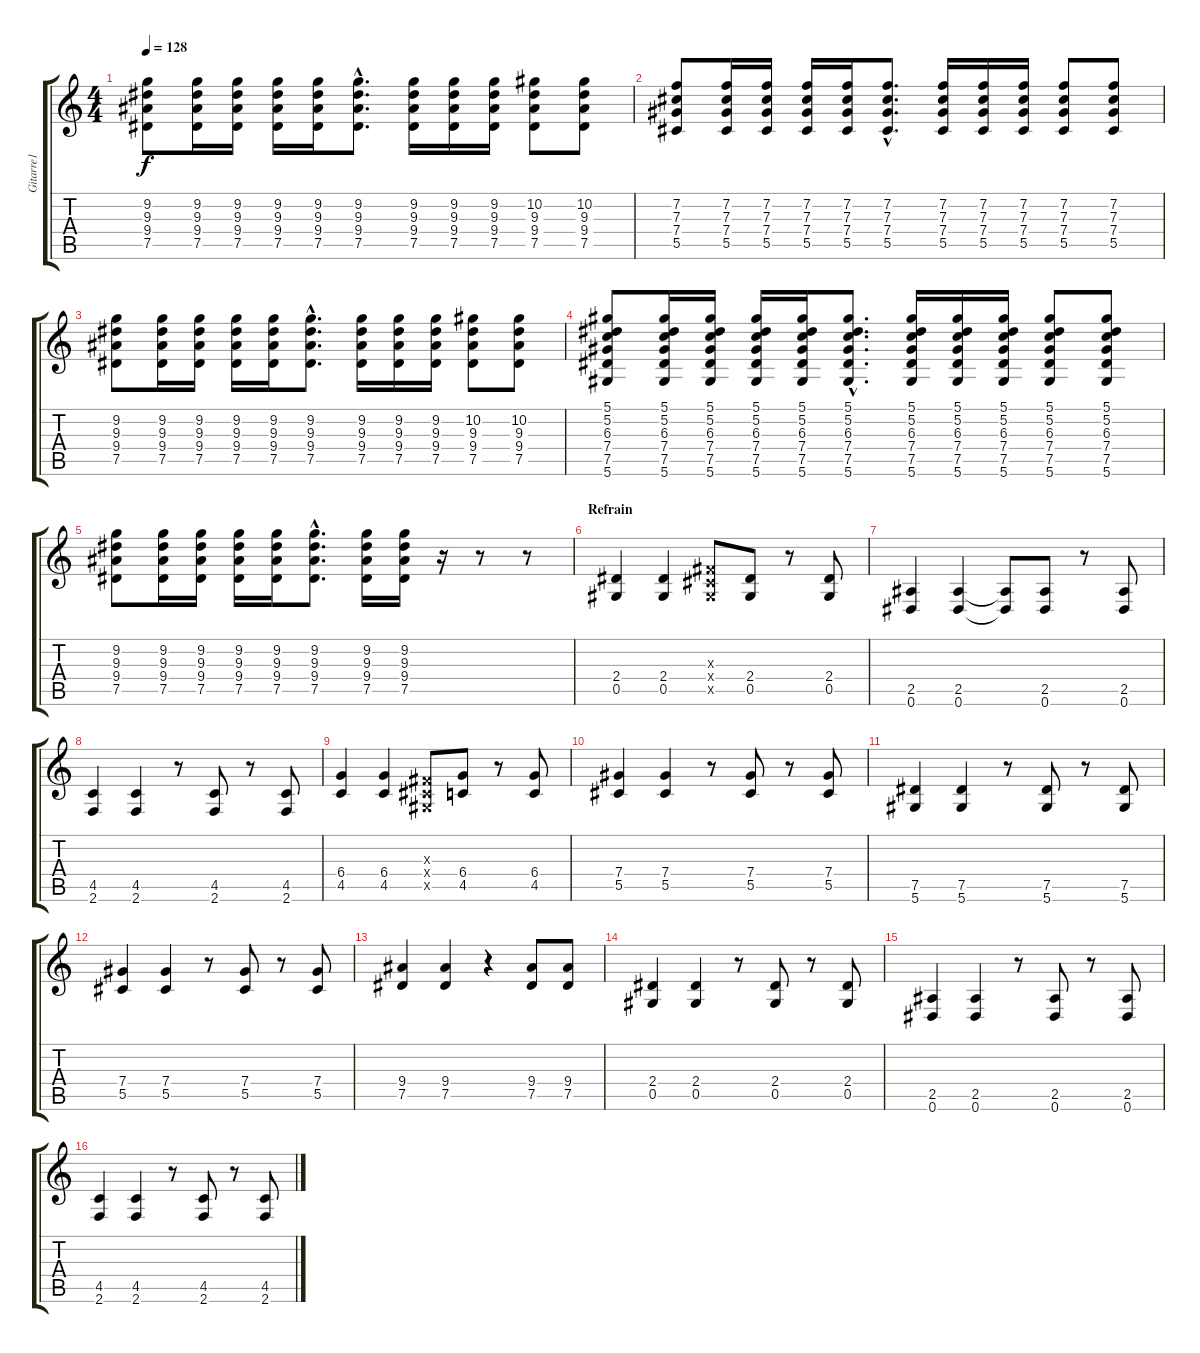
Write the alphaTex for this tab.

\track ("Gitarre1" "Gitarre1") {instrument acousticguitarnylon}
\staff {score tabs}
\tuning (Eb4 Bb3 Gb3 Db3 Ab2 Eb2) {hide}
\ts (4 4)
\tempo 128
\clef g2
\ks c
(9.2 9.3 9.4 7.5).8{dy f} (9.2 9.3 9.4 7.5).16 (9.2 9.3 9.4 7.5).16 (9.2 9.3 9.4 7.5).16 (9.2 9.3 9.4 7.5).16 (9.2{hac} 9.3{hac} 9.4{hac} 7.5{hac}).8{d} (9.2 9.3 9.4 7.5).16 (9.2 9.3 9.4 7.5).16 (9.2 9.3 9.4 7.5).16 (10.2 9.3 9.4 7.5).8 (10.2 9.3 9.4 7.5).8 |
(7.2 7.3 7.4 5.5).8 (7.2 7.3 7.4 5.5).16 (7.2 7.3 7.4 5.5).16 (7.2 7.3 7.4 5.5).16 (7.2 7.3 7.4 5.5).16 (7.2{hac} 7.3{hac} 7.4{hac} 5.5{hac}).8{d} (7.2 7.3 7.4 5.5).16 (7.2 7.3 7.4 5.5).16 (7.2 7.3 7.4 5.5).16 (7.2 7.3 7.4 5.5).8 (7.2 7.3 7.4 5.5).8 |
(9.2 9.3 9.4 7.5).8 (9.2 9.3 9.4 7.5).16 (9.2 9.3 9.4 7.5).16 (9.2 9.3 9.4 7.5).16 (9.2 9.3 9.4 7.5).16 (9.2{hac} 9.3{hac} 9.4{hac} 7.5{hac}).8{d} (9.2 9.3 9.4 7.5).16 (9.2 9.3 9.4 7.5).16 (9.2 9.3 9.4 7.5).16 (10.2 9.3 9.4 7.5).8 (10.2 9.3 9.4 7.5).8 |
(5.1 5.2 6.3 7.4 7.5 5.6).8 (5.1 5.2 6.3 7.4 7.5 5.6).16 (5.1 5.2 6.3 7.4 7.5 5.6).16 (5.1 5.2 6.3 7.4 7.5 5.6).16 (5.1 5.2 6.3 7.4 7.5 5.6).16 (5.1{hac} 5.2{hac} 6.3{hac} 7.4{hac} 7.5{hac} 5.6{hac}).8{d} (5.1 5.2 6.3 7.4 7.5 5.6).16 (5.1 5.2 6.3 7.4 7.5 5.6).16 (5.1 5.2 6.3 7.4 7.5 5.6).16 (5.1 5.2 6.3 7.4 7.5 5.6).8 (5.1 5.2 6.3 7.4 7.5 5.6).8 |
(9.2 9.3 9.4 7.5).8 (9.2 9.3 9.4 7.5).16 (9.2 9.3 9.4 7.5).16 (9.2 9.3 9.4 7.5).16 (9.2 9.3 9.4 7.5).16 (9.2{hac} 9.3{hac} 9.4{hac} 7.5{hac}).8{d} (9.2 9.3 9.4 7.5).16 (9.2 9.3 9.4 7.5).16 r.16 r.8 r.8 |
\section ("" "Refrain")
(2.4 0.5).4{volume 8 instrument overdrivenguitar} (2.4 0.5).4 (0.3{x} 0.4{x} 0.5{x}).8 (2.4 0.5).8 r.8 (2.4 0.5).8 |
(2.5 0.6).4{volume 9 instrument overdrivenguitar} (2.5 0.6).4 (2.5{t} 0.6{t}).8 (2.5 0.6).8 r.8 (2.5 0.6).8 |
(4.5 2.6).4 (4.5 2.6).4 r.8 (4.5 2.6).8 r.8 (4.5 2.6).8 |
(6.4 4.5).4 (6.4 4.5).4 (0.3{x} 0.4{x} 0.5{x}).8 (6.4 4.5).8 r.8 (6.4 4.5).8 |
(7.4 5.5).4 (7.4 5.5).4 r.8 (7.4 5.5).8 r.8 (7.4 5.5).8 |
(7.5 5.6).4 (7.5 5.6).4 r.8 (7.5 5.6).8 r.8 (7.5 5.6).8 |
(7.4 5.5).4 (7.4 5.5).4 r.8 (7.4 5.5).8 r.8 (7.4 5.5).8 |
(9.4 7.5).4 (9.4 7.5).4 r.4 (9.4 7.5).8 (9.4 7.5).8 |
(2.4 0.5).4{volume 9 instrument overdrivenguitar} (2.4 0.5).4 r.8 (2.4 0.5).8 r.8 (2.4 0.5).8 |
(2.5 0.6).4{volume 9 instrument overdrivenguitar} (2.5 0.6).4 r.8 (2.5 0.6).8 r.8 (2.5 0.6).8 |
(4.5 2.6).4 (4.5 2.6).4 r.8 (4.5 2.6).8 r.8 (4.5 2.6).8
